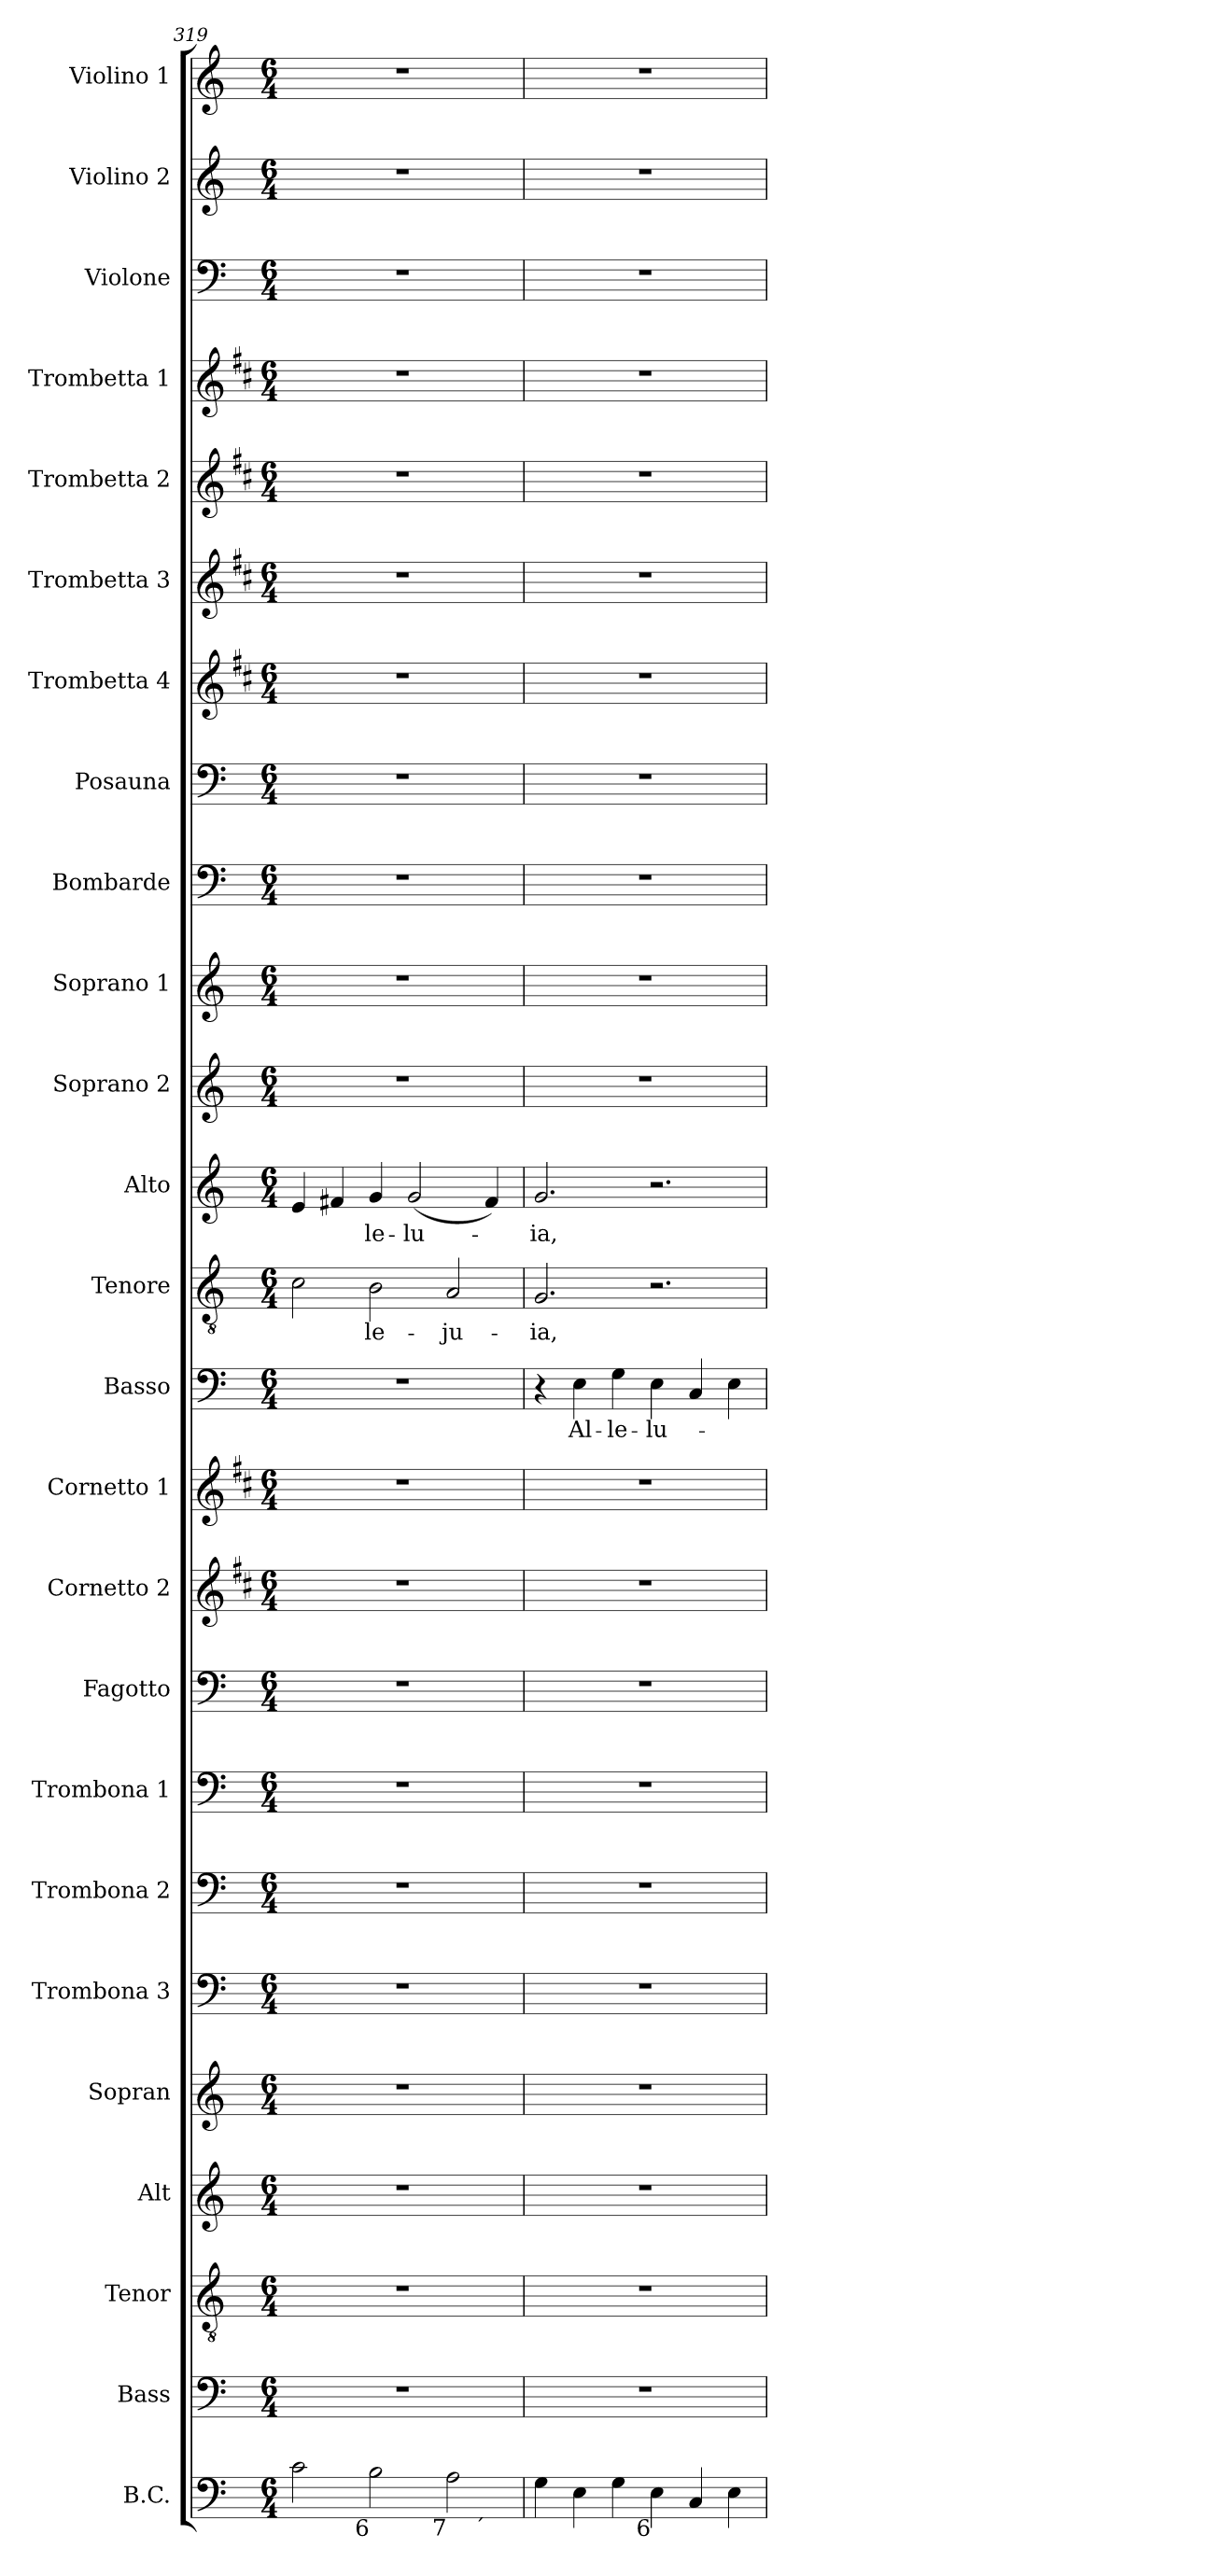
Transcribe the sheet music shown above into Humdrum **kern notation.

**kern	**kern	**kern	**kern	**kern	**kern	**kern	**kern	**kern	**kern	**kern	**kern	**text	**kern	**text	**kern	**text	**kern	**kern	**kern	**kern	**kern	**kern	**kern	**kern	**kern	**kern	**kern
*part25	*part24	*part23	*part22	*part21	*part20	*part19	*part18	*part17	*part16	*part15	*part14	*part14	*part13	*part13	*part12	*part12	*part11	*part10	*part9	*part8	*part7	*part6	*part5	*part4	*part3	*part2	*part1
*staff25	*staff24	*staff23	*staff22	*staff21	*staff20	*staff19	*staff18	*staff17	*staff16	*staff15	*staff14	*staff14	*staff13	*staff13	*staff12	*staff12	*staff11	*staff10	*staff9	*staff8	*staff7	*staff6	*staff5	*staff4	*staff3	*staff2	*staff1
*I"B.C.	*I"Bass	*I"Tenor	*I"Alt	*I"Sopran	*I"Trombona 3	*I"Trombona 2	*I"Trombona 1	*I"Fagotto	*I"Cornetto 2	*I"Cornetto 1	*I"Basso	*	*I"Tenore	*	*I"Alto	*	*I"Soprano 2	*I"Soprano 1	*I"Bombarde	*I"Posauna	*I"Trombetta 4	*I"Trombetta 3	*I"Trombetta 2	*I"Trombetta 1	*I"Violone	*I"Violino 2	*I"Violino 1
*I'B.C.	*I'B.	*I'T.	*I'A.	*I'S.	*I'Tbn. 2	*I'Tbn. 2	*I'Tbn. 1	*I'Fag.	*I'Cor. 2	*I'Cor. 1	*I'B.	*	*I'T.	*	*I'A.	*	*I'S.	*I'S.	*	*	*	*	*	*	*	*I'Vl. 2	*I'Vl. 1
*clefF4	*clefF4	*clefGv2	*clefG2	*clefG2	*clefF4	*clefF4	*clefF4	*clefF4	*clefG2	*clefG2	*clefF4	*	*clefGv2	*	*clefG2	*	*clefG2	*clefG2	*clefF4	*clefF4	*clefG2	*clefG2	*clefG2	*clefG2	*clefF4	*clefG2	*clefG2
*	*	*ITrd7c12	*	*	*	*	*	*	*ITrd1c2	*ITrd1c2	*	*	*ITrd7c12	*	*	*	*	*	*	*	*ITrd1c2	*ITrd1c2	*ITrd1c2	*ITrd1c2	*	*	*
*k[]	*k[]	*k[]	*k[]	*k[]	*k[]	*k[]	*k[]	*k[]	*k[]	*k[]	*k[]	*	*k[]	*	*k[]	*	*k[]	*k[]	*k[]	*k[]	*k[]	*k[]	*k[]	*k[]	*k[]	*k[]	*k[]
*C:	*C:	*C:	*C:	*C:	*C:	*C:	*C:	*C:	*C:	*C:	*C:	*	*C:	*	*C:	*	*C:	*C:	*C:	*C:	*C:	*C:	*C:	*C:	*C:	*C:	*C:
*M6/4	*M6/4	*M6/4	*M6/4	*M6/4	*M6/4	*M6/4	*M6/4	*M6/4	*M6/4	*M6/4	*M6/4	*	*M6/4	*	*M6/4	*	*M6/4	*M6/4	*M6/4	*M6/4	*M6/4	*M6/4	*M6/4	*M6/4	*M6/4	*M6/4	*M6/4
=319	=319	=319	=319	=319	=319	=319	=319	=319	=319	=319	=319	=319	=319	=319	=319	=319	=319	=319	=319	=319	=319	=319	=319	=319	=319	=319	=319
!	!LO:N:vis=1	!LO:N:vis=1	!LO:N:vis=1	!LO:N:vis=1	!LO:N:vis=1	!LO:N:vis=1	!LO:N:vis=1	!LO:N:vis=1	!LO:N:vis=1	!LO:N:vis=1	!LO:N:vis=1	!	!	!	!	!	!LO:N:vis=1	!LO:N:vis=1	!LO:N:vis=1	!LO:N:vis=1	!LO:N:vis=1	!LO:N:vis=1	!LO:N:vis=1	!LO:N:vis=1	!LO:N:vis=1	!LO:N:vis=1	!LO:N:vis=1
*^	*	*	*	*	*	*	*	*	*	*	*	*	*	*	*	*	*	*	*	*	*	*	*	*	*	*	*
2ci\	1ryy	1.r	1.r	1.r	1.r	1.r	1.r	1.r	1.r	1.r	1.r	1.r	.	2Ci\	.	4ei/	.	1.r	1.r	1.r	1.r	1.r	1.r	1.r	1.r	1.r	1.r	1.r
.	.	.	.	.	.	.	.	.	.	.	.	.	.	.	.	4f#Xi/	.	.	.	.	.	.	.	.	.	.	.	.
!	!	!	!	!	!	!	!	!	!	!	!	!	!	!	!LO:LY:b:color=#000000	!	!	!	!	!	!	!	!	!	!	!	!	!
!LO:TX:b:rj:t=6	!	!	!	!	!	!	!	!	!	!	!	!	!	!	!	!	!	!	!	!	!	!	!	!	!	!	!	!
!	!	!	!	!	!	!	!	!	!	!	!	!	!	!	!	!	!LO:LY:b:color=#000000	!	!	!	!	!	!	!	!	!	!	!
2Bi\	.	.	.	.	.	.	.	.	.	.	.	.	.	2BBi\	-le-	4gi/	-le-	.	.	.	.	.	.	.	.	.	.	.
!	!	!	!	!	!	!	!	!	!	!	!	!	!	!	!	!	!LO:LY:b:color=#000000	!	!	!	!	!	!	!	!	!	!	!
.	.	.	.	.	.	.	.	.	.	.	.	.	.	.	.	(2gi/	-lu-	.	.	.	.	.	.	.	.	.	.	.
!LO:TX:b:rj:t=7	!	!	!	!	!	!	!	!	!	!	!	!	!	!	!	!	!	!	!	!	!	!	!	!	!	!	!	!
!	!	!	!	!	!	!	!	!	!	!	!	!	!	!	!LO:LY:b:color=#000000	!	!	!	!	!	!	!	!	!	!	!	!	!
2Ai\	4ryy	.	.	.	.	.	.	.	.	.	.	.	.	2AAi/	-ju-	.	.	.	.	.	.	.	.	.	.	.	.	.
!	!LO:TX:b:rj:t=´	!	!	!	!	!	!	!	!	!	!	!	!	!	!	!	!	!	!	!	!	!	!	!	!	!	!	!
.	4ryy	.	.	.	.	.	.	.	.	.	.	.	.	.	.	4f#i/)	.	.	.	.	.	.	.	.	.	.	.	.
=320	=320	=320	=320	=320	=320	=320	=320	=320	=320	=320	=320	=320	=320	=320	=320	=320	=320	=320	=320	=320	=320	=320	=320	=320	=320	=320	=320	=320
!	!	!LO:N:vis=1	!LO:N:vis=1	!LO:N:vis=1	!LO:N:vis=1	!LO:N:vis=1	!LO:N:vis=1	!LO:N:vis=1	!LO:N:vis=1	!LO:N:vis=1	!LO:N:vis=1	!	!	!	!	!	!	!	!	!	!	!	!	!	!	!	!	!
*v	*v	*	*	*	*	*	*	*	*	*	*	*	*	*	*	*	*	*	*	*	*	*	*	*	*	*	*	*
*^	*	*	*	*	*	*	*	*	*	*	*	*	*	*	*	*	*	*	*	*	*	*	*	*	*	*	*
!	!	!	!	!	!	!	!	!	!	!	!	!	!	!	!LO:LY:b:color=#000000	!	!	!	!	!	!	!	!	!	!	!	!	!
*v	*v	*	*	*	*	*	*	*	*	*	*	*	*	*	*	*	*	*	*	*	*	*	*	*	*	*	*	*
*^	*	*	*	*	*	*	*	*	*	*	*	*	*	*	*	*	*	*	*	*	*	*	*	*	*	*	*
!LO:TX:b:rj:t=6	!	!	!	!	!	!	!	!	!	!	!	!	!	!	!	!	!	!	!	!	!	!	!	!	!	!	!	!
!	!	!	!	!	!	!	!	!	!	!	!	!	!	!	!	!	!LO:LY:b:color=#000000	!LO:N:vis=1	!LO:N:vis=1	!LO:N:vis=1	!LO:N:vis=1	!LO:N:vis=1	!LO:N:vis=1	!LO:N:vis=1	!LO:N:vis=1	!LO:N:vis=1	!LO:N:vis=1	!LO:N:vis=1
*v	*v	*	*	*	*	*	*	*	*	*	*	*	*	*	*	*	*	*	*	*	*	*	*	*	*	*	*	*
4Gi\	1.r	1.r	1.r	1.r	1.r	1.r	1.r	1.r	1.r	1.r	4r	.	2.GGi/	-ia,	2.gi/	-ia,	1.r	1.r	1.r	1.r	1.r	1.r	1.r	1.r	1.r	1.r	1.r
!	!	!	!	!	!	!	!	!	!	!	!	!LO:LY:b:color=#000000	!	!	!	!	!	!	!	!	!	!	!	!	!	!	!
4Ei\	.	.	.	.	.	.	.	.	.	.	4Ei\	Al-	.	.	.	.	.	.	.	.	.	.	.	.	.	.	.
!	!	!	!	!	!	!	!	!	!	!	!	!LO:LY:b:color=#000000	!	!	!	!	!	!	!	!	!	!	!	!	!	!	!
4Gi\	.	.	.	.	.	.	.	.	.	.	4Gi\	-le-	.	.	.	.	.	.	.	.	.	.	.	.	.	.	.
!LO:TX:b:rj:t=6	!	!	!	!	!	!	!	!	!	!	!	!	!	!	!	!	!	!	!	!	!	!	!	!	!	!	!
!	!	!	!	!	!	!	!	!	!	!	!	!LO:LY:b:color=#000000	!	!	!	!	!	!	!	!	!	!	!	!	!	!	!
4Ei\	.	.	.	.	.	.	.	.	.	.	4Ei\	-lu-	2.r	.	2.r	.	.	.	.	.	.	.	.	.	.	.	.
4Ci/	.	.	.	.	.	.	.	.	.	.	4Ci/	.	.	.	.	.	.	.	.	.	.	.	.	.	.	.	.
4Ei\	.	.	.	.	.	.	.	.	.	.	4Ei\	.	.	.	.	.	.	.	.	.	.	.	.	.	.	.	.
=	=	=	=	=	=	=	=	=	=	=	=	=	=	=	=	=	=	=	=	=	=	=	=	=	=	=	=
*-	*-	*-	*-	*-	*-	*-	*-	*-	*-	*-	*-	*-	*-	*-	*-	*-	*-	*-	*-	*-	*-	*-	*-	*-	*-	*-	*-
